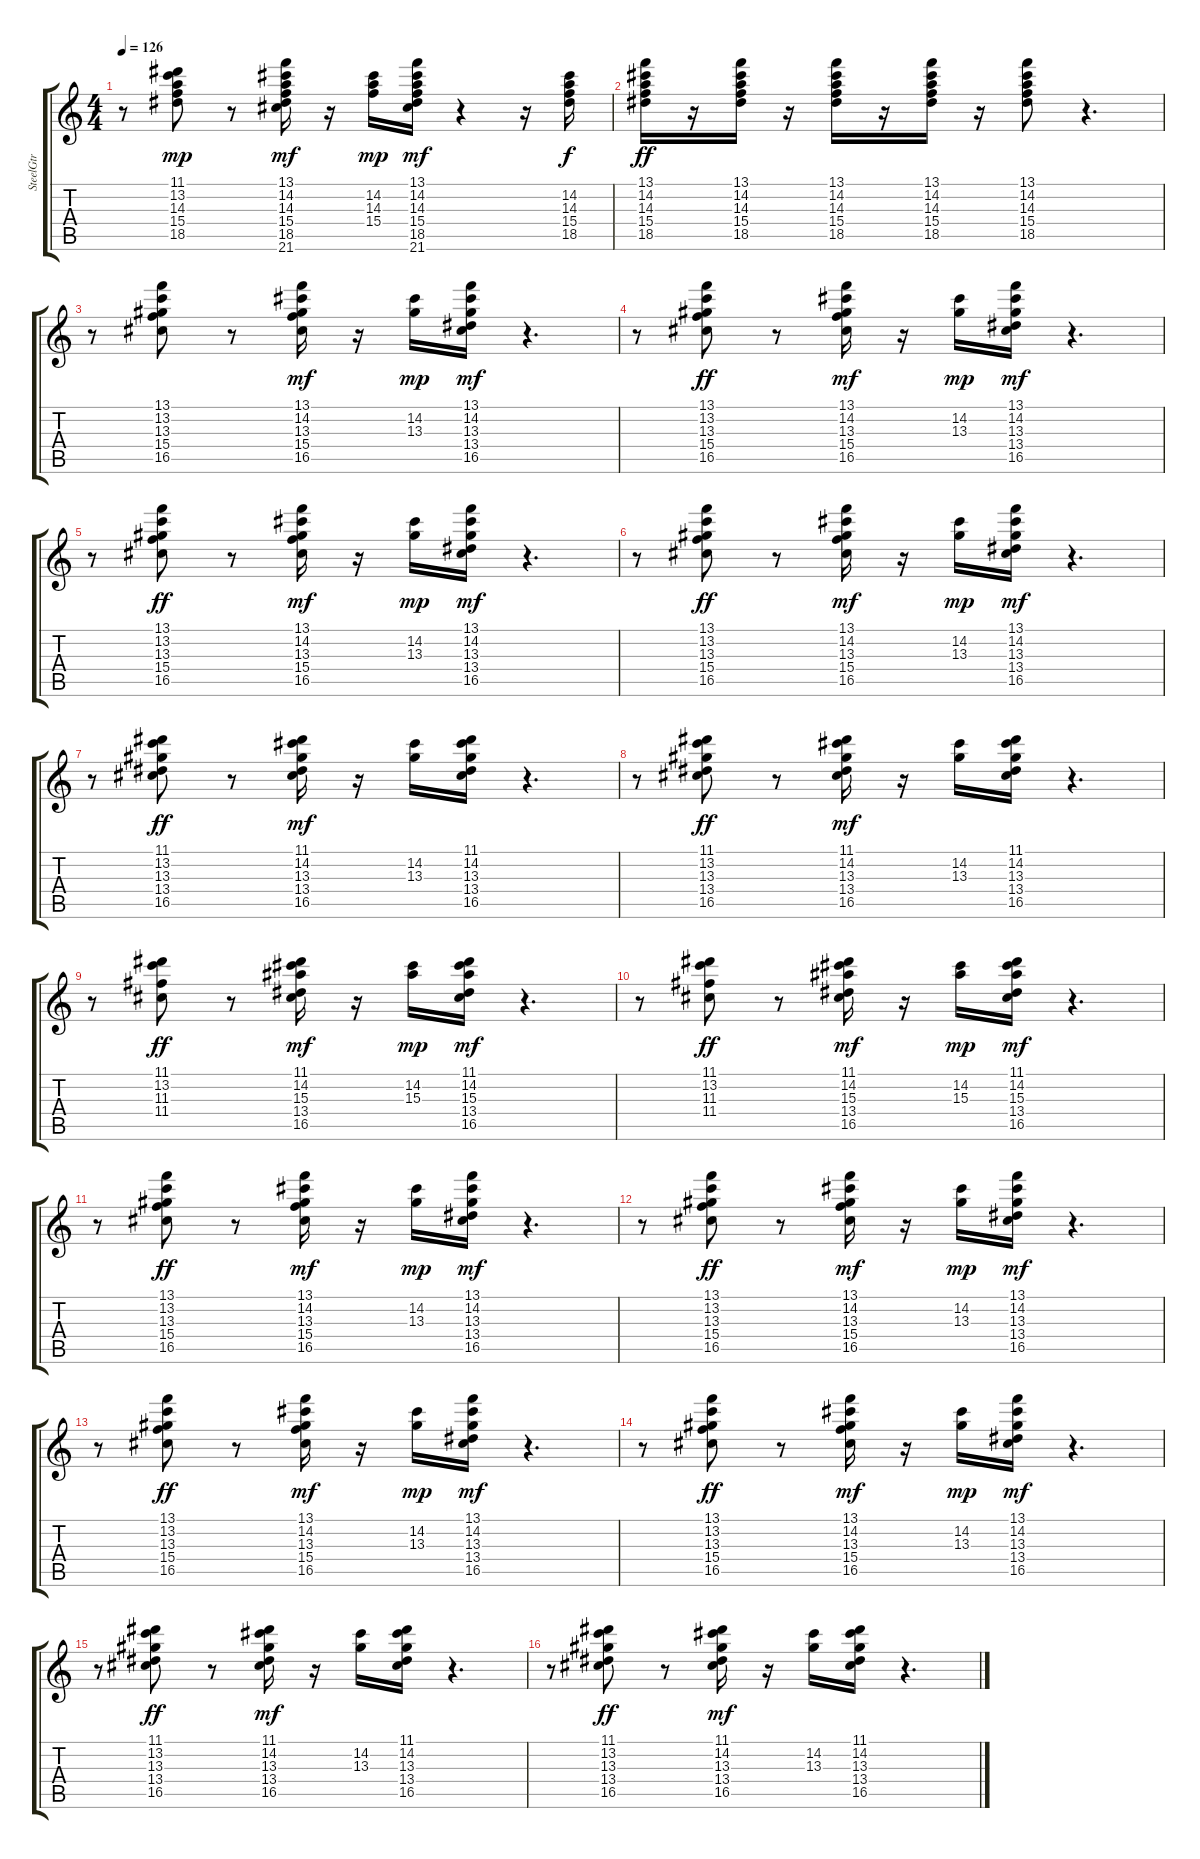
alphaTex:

\track ("SteelGtr" "SteelGtr") {instrument acousticguitarsteel}
\staff {score tabs}
\tuning (E4 B3 G3 D3 A2 E2) {hide}
\ts (4 4)
\tempo 126
\clef g2
\ks c
r.8{dy mf} (11.1 13.2 14.3 15.4 18.5).8{dy mp} r.8 (13.1 14.2 14.3 15.4 18.5 21.6).16{dy mf} r.16 (14.2 14.3 15.4).16{dy mp} (13.1 14.2 14.3 15.4 18.5 21.6).16{dy mf} r.4 r.16 (14.2 14.3 15.4 18.5).16{dy f} |
(13.1 14.2 14.3 15.4 18.5).16{dy ff} r.16 (13.1 14.2 14.3 15.4 18.5).16 r.16 (13.1 14.2 14.3 15.4 18.5).16 r.16 (13.1 14.2 14.3 15.4 18.5).16 r.16 (13.1 14.2 14.3 15.4 18.5).8 r.4{d} |
r.8 (13.1 13.2 13.3 15.4 16.5).8 r.8 (13.1 14.2 13.3 15.4 16.5).16{dy mf} r.16 (14.2 13.3).16{dy mp} (13.1 14.2 13.3 13.4 16.5).16{dy mf} r.4{d} |
r.8 (13.1 13.2 13.3 15.4 16.5).8{dy ff} r.8 (13.1 14.2 13.3 15.4 16.5).16{dy mf} r.16 (14.2 13.3).16{dy mp} (13.1 14.2 13.3 13.4 16.5).16{dy mf} r.4{d} |
r.8 (13.1 13.2 13.3 15.4 16.5).8{dy ff} r.8 (13.1 14.2 13.3 15.4 16.5).16{dy mf} r.16 (14.2 13.3).16{dy mp} (13.1 14.2 13.3 13.4 16.5).16{dy mf} r.4{d} |
r.8 (13.1 13.2 13.3 15.4 16.5).8{dy ff} r.8 (13.1 14.2 13.3 15.4 16.5).16{dy mf} r.16 (14.2 13.3).16{dy mp} (13.1 14.2 13.3 13.4 16.5).16{dy mf} r.4{d} |
r.8 (11.1 13.2 13.3 13.4 16.5).8{dy ff} r.8 (11.1 14.2 13.3 13.4 16.5).16{dy mf} r.16 (14.2 13.3).16 (11.1 14.2 13.3 13.4 16.5).16 r.4{d} |
r.8 (11.1 13.2 13.3 13.4 16.5).8{dy ff} r.8 (11.1 14.2 13.3 13.4 16.5).16{dy mf} r.16 (14.2 13.3).16 (11.1 14.2 13.3 13.4 16.5).16 r.4{d} |
r.8 (11.1 13.2 11.3 11.4).8{dy ff} r.8 (11.1 14.2 15.3 13.4 16.5).16{dy mf} r.16 (14.2 15.3).16{dy mp} (11.1 14.2 15.3 13.4 16.5).16{dy mf} r.4{d} |
r.8 (11.1 13.2 11.3 11.4).8{dy ff} r.8 (11.1 14.2 15.3 13.4 16.5).16{dy mf} r.16 (14.2 15.3).16{dy mp} (11.1 14.2 15.3 13.4 16.5).16{dy mf} r.4{d} |
r.8 (13.1 13.2 13.3 15.4 16.5).8{dy ff} r.8 (13.1 14.2 13.3 15.4 16.5).16{dy mf} r.16 (14.2 13.3).16{dy mp} (13.1 14.2 13.3 13.4 16.5).16{dy mf} r.4{d} |
r.8 (13.1 13.2 13.3 15.4 16.5).8{dy ff} r.8 (13.1 14.2 13.3 15.4 16.5).16{dy mf} r.16 (14.2 13.3).16{dy mp} (13.1 14.2 13.3 13.4 16.5).16{dy mf} r.4{d} |
r.8 (13.1 13.2 13.3 15.4 16.5).8{dy ff} r.8 (13.1 14.2 13.3 15.4 16.5).16{dy mf} r.16 (14.2 13.3).16{dy mp} (13.1 14.2 13.3 13.4 16.5).16{dy mf} r.4{d} |
r.8 (13.1 13.2 13.3 15.4 16.5).8{dy ff} r.8 (13.1 14.2 13.3 15.4 16.5).16{dy mf} r.16 (14.2 13.3).16{dy mp} (13.1 14.2 13.3 13.4 16.5).16{dy mf} r.4{d} |
r.8 (11.1 13.2 13.3 13.4 16.5).8{dy ff} r.8 (11.1 14.2 13.3 13.4 16.5).16{dy mf} r.16 (14.2 13.3).16 (11.1 14.2 13.3 13.4 16.5).16 r.4{d} |
r.8 (11.1 13.2 13.3 13.4 16.5).8{dy ff} r.8 (11.1 14.2 13.3 13.4 16.5).16{dy mf} r.16 (14.2 13.3).16 (11.1 14.2 13.3 13.4 16.5).16 r.4{d}
